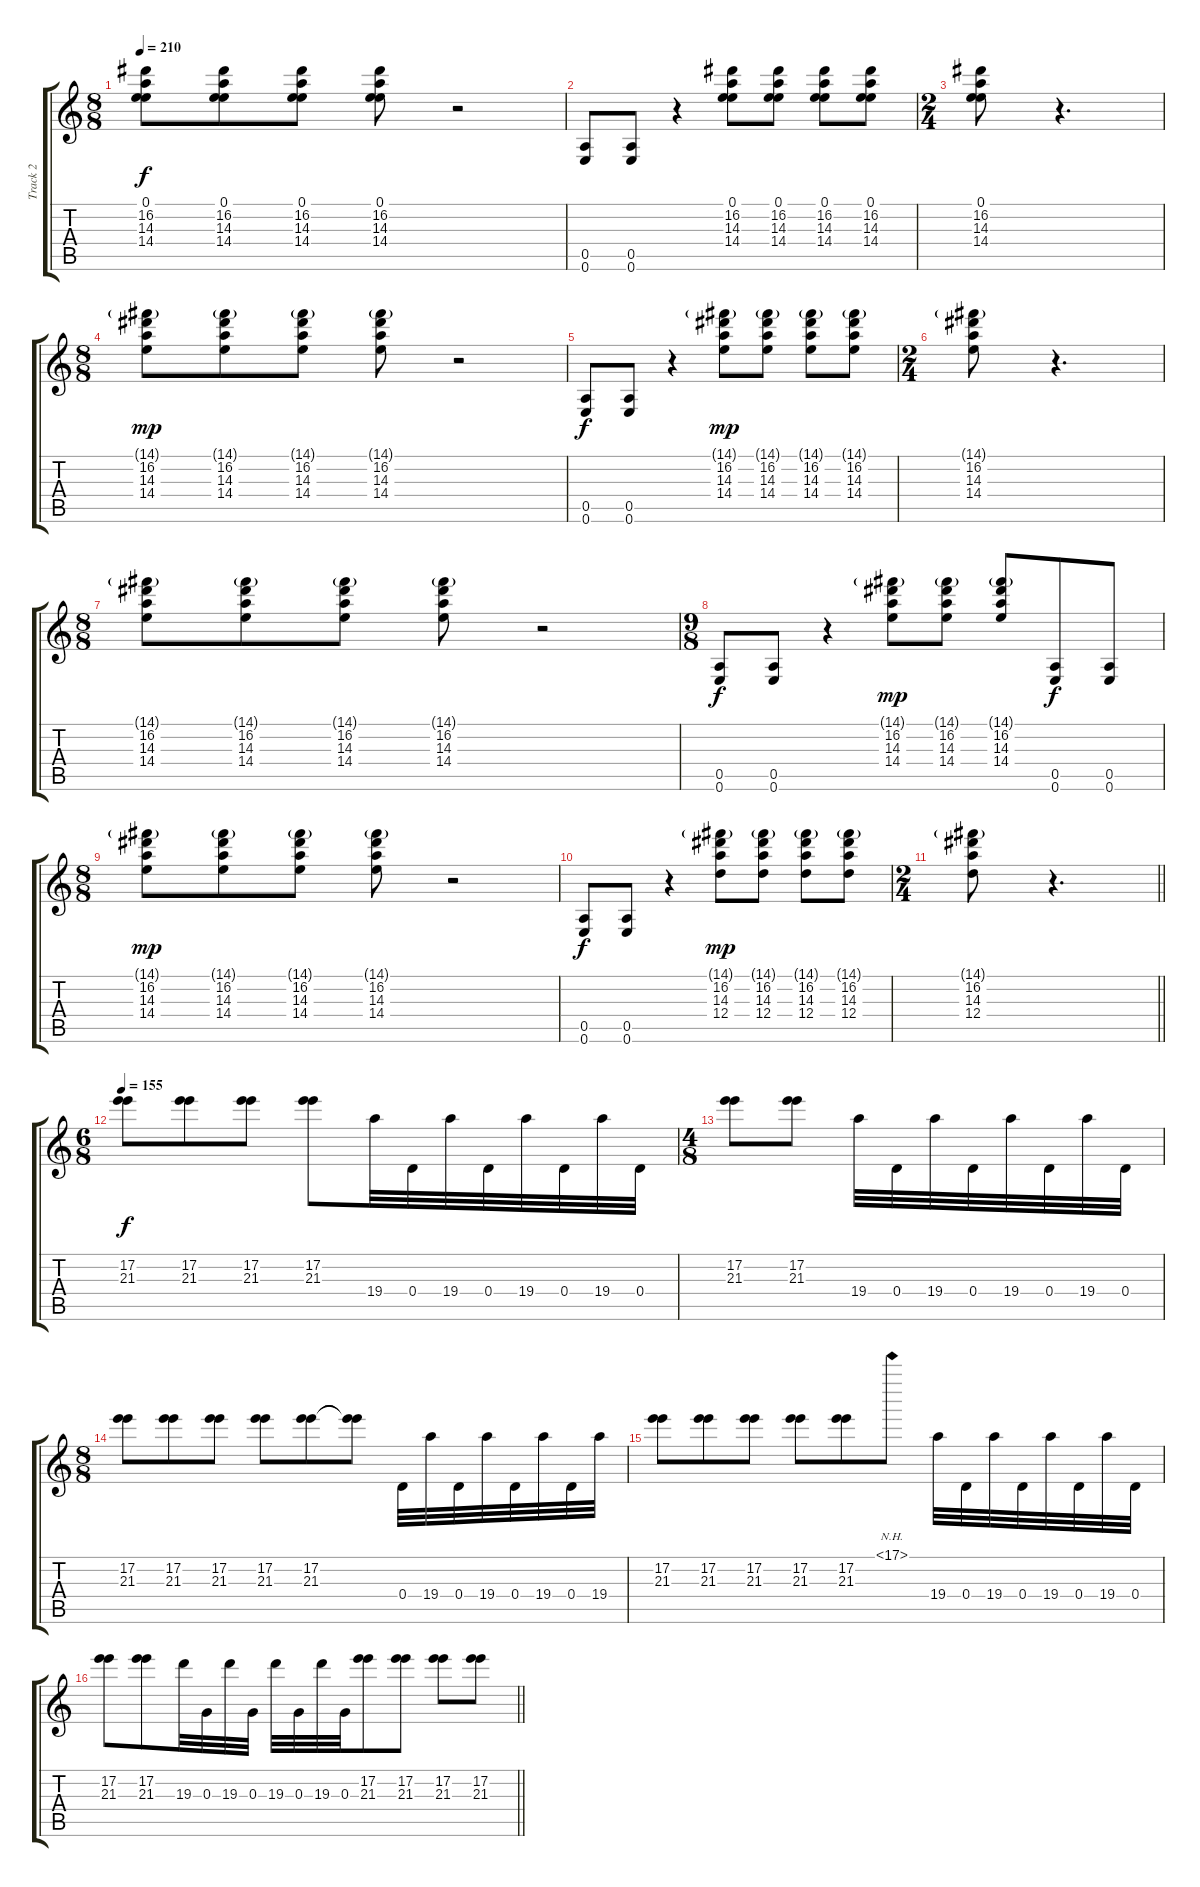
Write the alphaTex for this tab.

\track ("Track 2" "Track 2") {instrument distortionguitar}
\staff {score tabs}
\tuning (E4 B3 G3 D3 A2 E2) {hide}
\ts (8 8)
\tempo 210
\tempo 145
\tempo 210
\clef g2
\ks c
(0.1 16.2 14.3 14.4).8{dy f instrument distortionguitar} (0.1 16.2 14.3 14.4).8 (0.1 16.2 14.3 14.4).8 (0.1 16.2 14.3 14.4).8 r.2 |
(0.5 0.6).8 (0.5 0.6).8 r.4 (0.1 16.2 14.3 14.4).8 (0.1 16.2 14.3 14.4).8 (0.1 16.2 14.3 14.4).8 (0.1 16.2 14.3 14.4).8 |
\ts (2 4)
(0.1 16.2 14.3 14.4).8 r.4{d} |
\ts (8 8)
(14.1{g} 16.2 14.3 14.4).8{dy mp} (14.1{g} 16.2 14.3 14.4).8 (14.1{g} 16.2 14.3 14.4).8 (14.1{g} 16.2 14.3 14.4).8 r.2 |
(0.5 0.6).8{dy f} (0.5 0.6).8 r.4 (14.1{g} 16.2 14.3 14.4).8{dy mp} (14.1{g} 16.2 14.3 14.4).8 (14.1{g} 16.2 14.3 14.4).8 (14.1{g} 16.2 14.3 14.4).8 |
\ts (2 4)
(14.1{g} 16.2 14.3 14.4).8 r.4{d} |
\ts (8 8)
(14.1{g} 16.2 14.3 14.4).8 (14.1{g} 16.2 14.3 14.4).8 (14.1{g} 16.2 14.3 14.4).8 (14.1{g} 16.2 14.3 14.4).8 r.2 |
\ts (9 8)
(0.5 0.6).8{dy f} (0.5 0.6).8 r.4 (14.1{g} 16.2 14.3 14.4).8{dy mp} (14.1{g} 16.2 14.3 14.4).8 (14.1{g} 16.2 14.3 14.4).8 (0.5 0.6).8{dy f} (0.5 0.6).8 |
\ts (8 8)
(14.1{g} 16.2 14.3 14.4).8{dy mp} (14.1{g} 16.2 14.3 14.4).8 (14.1{g} 16.2 14.3 14.4).8 (14.1{g} 16.2 14.3 14.4).8 r.2 |
(0.5 0.6).8{dy f} (0.5 0.6).8 r.4 (14.1{g} 16.2 14.3 12.4).8{dy mp} (14.1{g} 16.2 14.3 12.4).8 (14.1{g} 16.2 14.3 12.4).8 (14.1{g} 16.2 14.3 12.4).8 |
\ts (2 4)
\barLineRight lightlight
(14.1{g} 16.2 14.3 12.4).8 r.4{d} |
\ts (6 8)
\tempo 155
(17.2 21.3).8{dy f} (17.2 21.3).8 (17.2 21.3).8 (17.2 21.3).8 19.4.32 0.4.32 19.4.32 0.4.32 19.4.32 0.4.32 19.4.32 0.4.32 |
\ts (4 8)
(17.2 21.3).8 (17.2 21.3).8 19.4.32 0.4.32 19.4.32 0.4.32 19.4.32 0.4.32 19.4.32 0.4.32 |
\ts (8 8)
(17.2 21.3).8 (17.2 21.3).8 (17.2 21.3).8 (17.2 21.3).8 (17.2 21.3).8 (17.2{t} 21.3{t}).8 0.4.32 19.4.32 0.4.32 19.4.32 0.4.32 19.4.32 0.4.32 19.4.32 |
(17.2 21.3).8 (17.2 21.3).8 (17.2 21.3).8 (17.2 21.3).8 (17.2 21.3).8 17.1{nh}.8 19.4.32 0.4.32 19.4.32 0.4.32 19.4.32 0.4.32 19.4.32 0.4.32 |
\barLineRight lightlight
(17.2 21.3).8 (17.2 21.3).8 19.3.32 0.3.32 19.3.32 0.3.32 19.3.32 0.3.32 19.3.32 0.3.32 (17.2 21.3).8 (17.2 21.3).8 (17.2 21.3).8 (17.2 21.3).8
